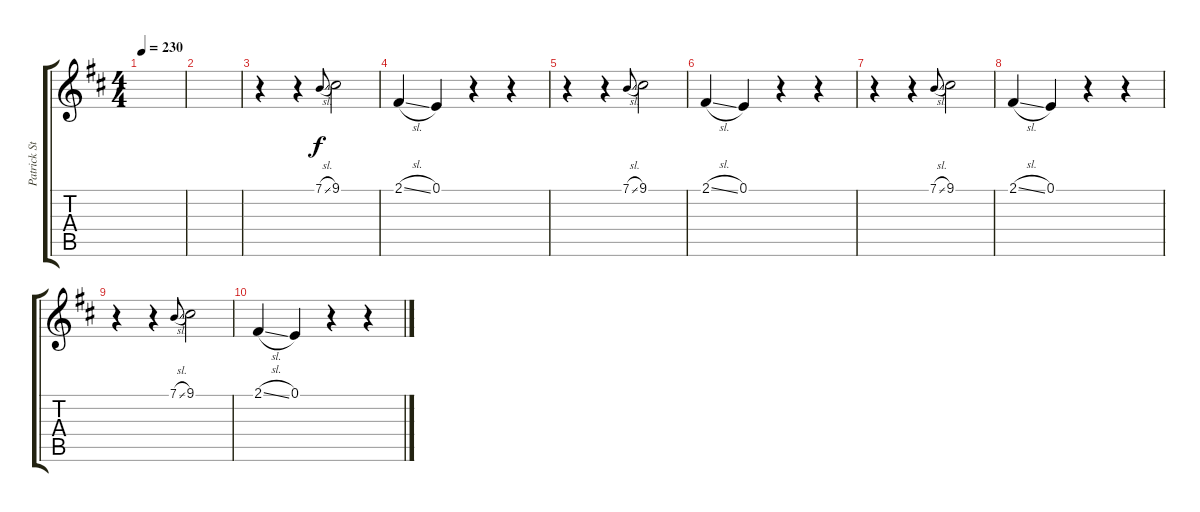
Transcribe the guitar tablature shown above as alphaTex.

\track ("Patrick Stump(Lead Vocals) " "Patrick St") {instrument clarinet}
\staff {score tabs}
\tuning (E4 B3 G3 D3 A2 E2) {hide}
\ts (4 4)
\tempo 230
\clef g2
\ks d
|
|
r.4 r.4 7.1{sl}.8{gr onbeat} 9.1.2 |
2.1{sl}.4 0.1.4 r.4 r.4 |
r.4 r.4 7.1{sl}.8{gr onbeat} 9.1.2 |
2.1{sl}.4 0.1.4 r.4 r.4 |
r.4 r.4 7.1{sl}.8{gr onbeat} 9.1.2 |
2.1{sl}.4 0.1.4 r.4 r.4 |
r.4 r.4 7.1{sl}.8{gr onbeat} 9.1.2 |
2.1{sl}.4 0.1.4 r.4 r.4
